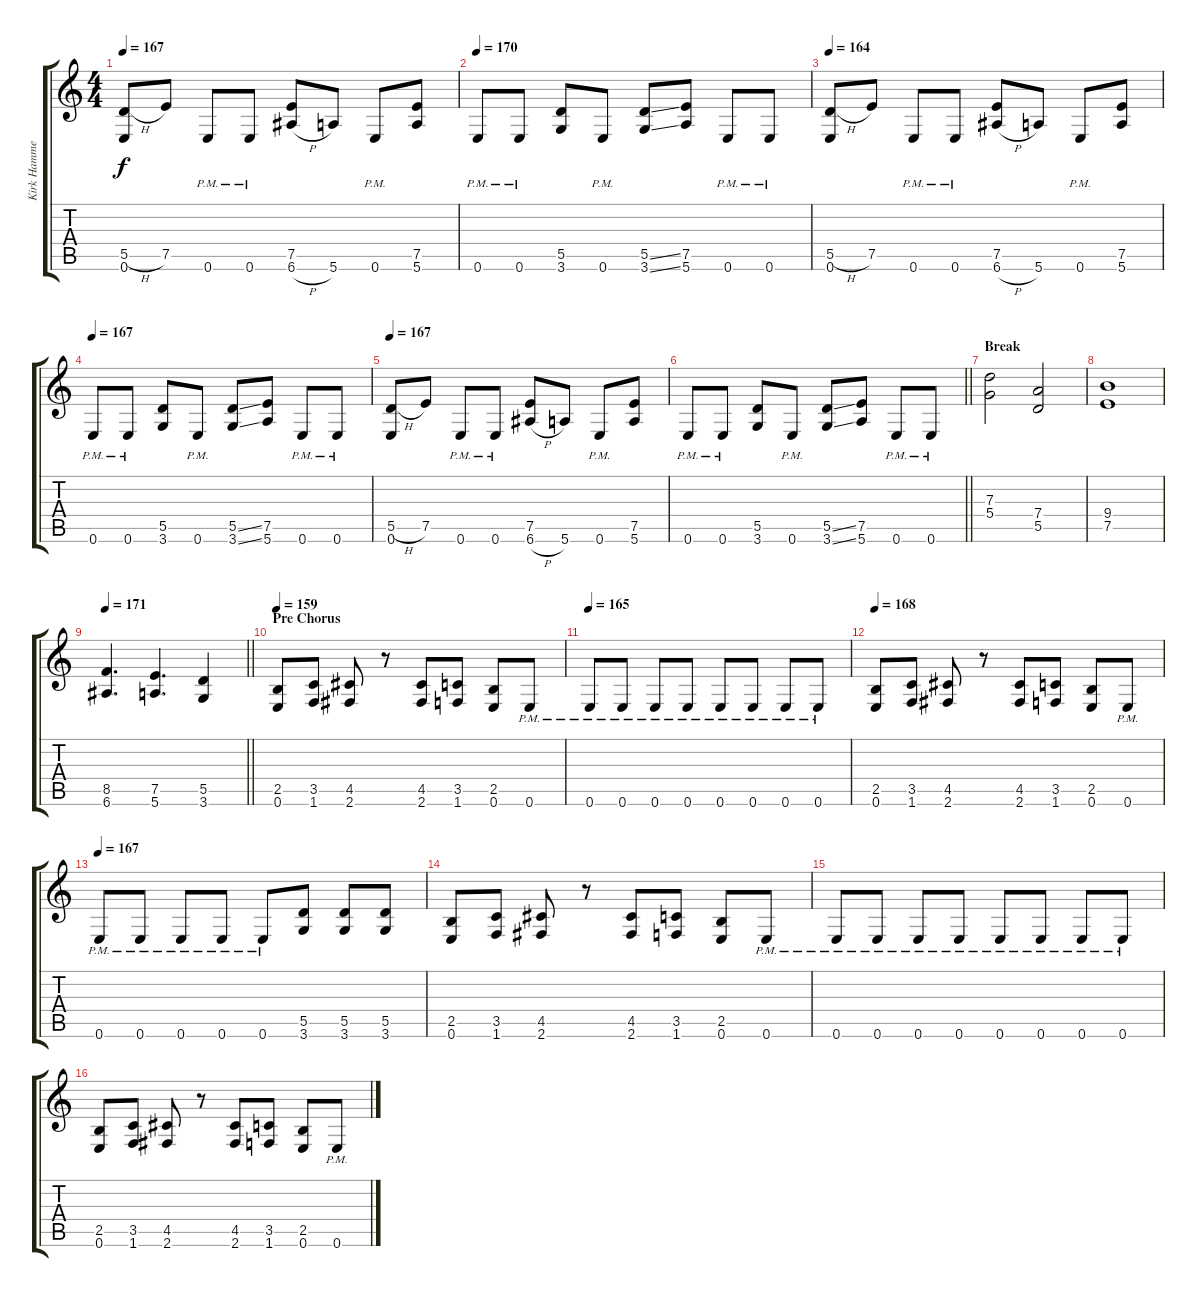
\track ("Kirk Hammett" "Kirk Hamme") {instrument distortionguitar}
\staff {score tabs}
\tuning (E4 B3 G3 D3 A2 E2) {hide}
\ts (4 4)
\tempo 167
\clef g2
\ks c
(5.5{h} 0.6).8{dy f} 7.5.8 0.6{pm}.8 0.6{pm}.8 (7.5 6.6{h}).8 5.6.8 0.6{pm}.8 (7.5 5.6).8 |
\tempo 170
0.6{pm}.8 0.6{pm}.8 (5.5 3.6).8 0.6{pm}.8 (5.5{ss} 3.6{ss}).8 (7.5 5.6).8 0.6{pm}.8 0.6{pm}.8 |
\tempo 164
(5.5{h} 0.6).8 7.5.8 0.6{pm}.8 0.6{pm}.8 (7.5 6.6{h}).8 5.6.8 0.6{pm}.8 (7.5 5.6).8 |
\tempo 167
0.6{pm}.8 0.6{pm}.8 (5.5 3.6).8 0.6{pm}.8 (5.5{ss} 3.6{ss}).8 (7.5 5.6).8 0.6{pm}.8 0.6{pm}.8 |
\tempo 167
(5.5{h} 0.6).8 7.5.8 0.6{pm}.8 0.6{pm}.8 (7.5 6.6{h}).8 5.6.8 0.6{pm}.8 (7.5 5.6).8 |
\barLineRight lightlight
0.6{pm}.8 0.6{pm}.8 (5.5 3.6).8 0.6{pm}.8 (5.5{ss} 3.6{ss}).8 (7.5 5.6).8 0.6{pm}.8 0.6{pm}.8 |
\section ("" "Break")
(7.3 5.4).2 (7.4 5.5).2 |
(9.4 7.5).1 |
\tempo 171
\barLineRight lightlight
(8.5 6.6).4{d} (7.5 5.6).4{d} (5.5 3.6).4 |
\section ("" "Pre Chorus")
\tempo 159
(2.5 0.6).8 (3.5 1.6).8 (4.5 2.6).8 r.8 (4.5 2.6).8 (3.5 1.6).8 (2.5 0.6).8 0.6{pm}.8 |
\tempo 165
0.6{pm}.8 0.6{pm}.8 0.6{pm}.8 0.6{pm}.8 0.6{pm}.8 0.6{pm}.8 0.6{pm}.8 0.6{pm}.8 |
\tempo 168
(2.5 0.6).8 (3.5 1.6).8 (4.5 2.6).8 r.8 (4.5 2.6).8 (3.5 1.6).8 (2.5 0.6).8 0.6{pm}.8 |
\tempo 167
0.6{pm}.8 0.6{pm}.8 0.6{pm}.8 0.6{pm}.8 0.6{pm}.8 (5.5 3.6).8 (5.5 3.6).8 (5.5 3.6).8 |
(2.5 0.6).8 (3.5 1.6).8 (4.5 2.6).8 r.8 (4.5 2.6).8 (3.5 1.6).8 (2.5 0.6).8 0.6{pm}.8 |
0.6{pm}.8 0.6{pm}.8 0.6{pm}.8 0.6{pm}.8 0.6{pm}.8 0.6{pm}.8 0.6{pm}.8 0.6{pm}.8 |
(2.5 0.6).8 (3.5 1.6).8 (4.5 2.6).8 r.8 (4.5 2.6).8 (3.5 1.6).8 (2.5 0.6).8 0.6{pm}.8
